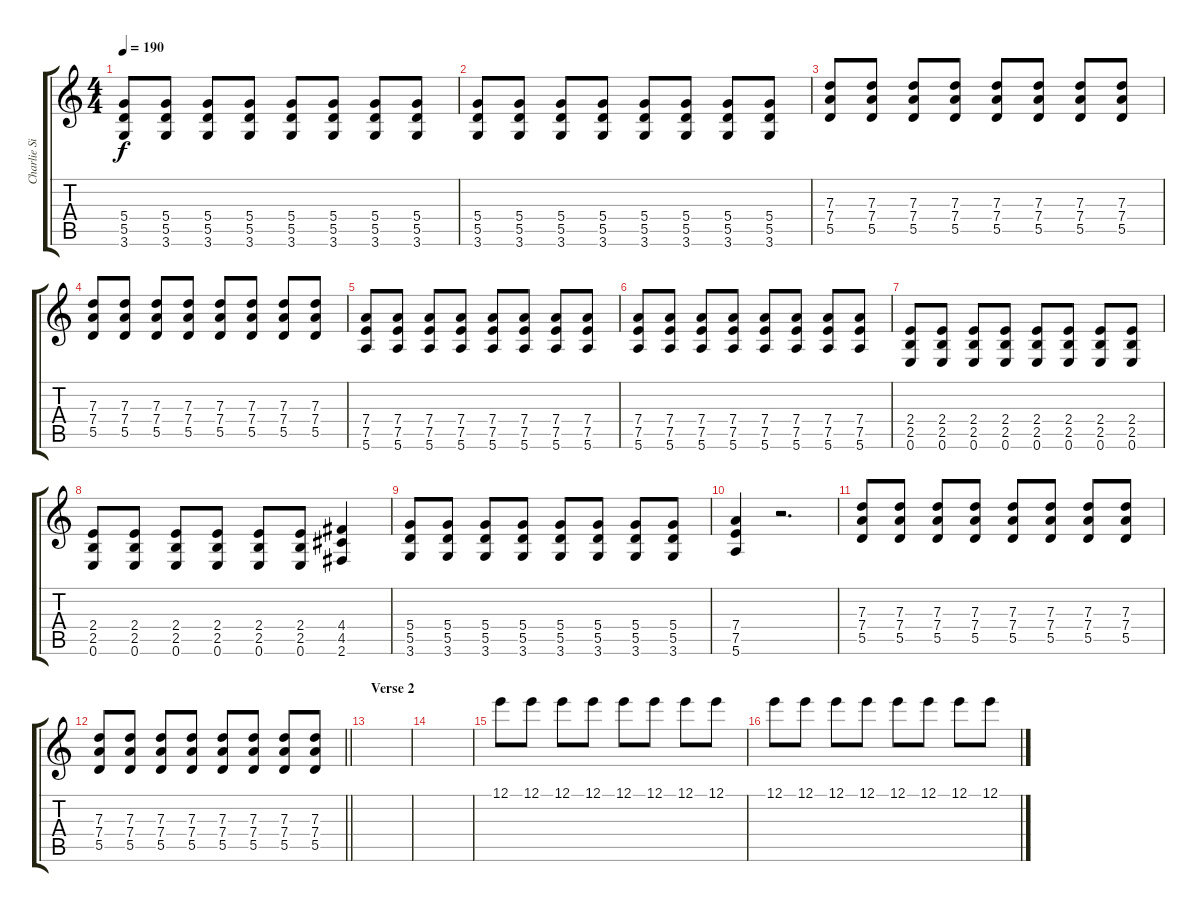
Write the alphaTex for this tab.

\track ("Charlie Simpson" "Charlie Si") {instrument distortionguitar}
\staff {score tabs}
\tuning (E4 B3 G3 D3 A2 E2) {hide}
\ts (4 4)
\tempo 190
\clef g2
\ks c
(5.4 5.5 3.6).8{dy f} (5.4 5.5 3.6).8 (5.4 5.5 3.6).8 (5.4 5.5 3.6).8 (5.4 5.5 3.6).8 (5.4 5.5 3.6).8 (5.4 5.5 3.6).8 (5.4 5.5 3.6).8 |
(5.4 5.5 3.6).8 (5.4 5.5 3.6).8 (5.4 5.5 3.6).8 (5.4 5.5 3.6).8 (5.4 5.5 3.6).8 (5.4 5.5 3.6).8 (5.4 5.5 3.6).8 (5.4 5.5 3.6).8 |
(7.3 7.4 5.5).8 (7.3 7.4 5.5).8 (7.3 7.4 5.5).8 (7.3 7.4 5.5).8 (7.3 7.4 5.5).8 (7.3 7.4 5.5).8 (7.3 7.4 5.5).8 (7.3 7.4 5.5).8 |
(7.3 7.4 5.5).8 (7.3 7.4 5.5).8 (7.3 7.4 5.5).8 (7.3 7.4 5.5).8 (7.3 7.4 5.5).8 (7.3 7.4 5.5).8 (7.3 7.4 5.5).8 (7.3 7.4 5.5).8 |
(7.4 7.5 5.6).8 (7.4 7.5 5.6).8 (7.4 7.5 5.6).8 (7.4 7.5 5.6).8 (7.4 7.5 5.6).8 (7.4 7.5 5.6).8 (7.4 7.5 5.6).8 (7.4 7.5 5.6).8 |
(7.4 7.5 5.6).8 (7.4 7.5 5.6).8 (7.4 7.5 5.6).8 (7.4 7.5 5.6).8 (7.4 7.5 5.6).8 (7.4 7.5 5.6).8 (7.4 7.5 5.6).8 (7.4 7.5 5.6).8 |
(2.4 2.5 0.6).8 (2.4 2.5 0.6).8 (2.4 2.5 0.6).8 (2.4 2.5 0.6).8 (2.4 2.5 0.6).8 (2.4 2.5 0.6).8 (2.4 2.5 0.6).8 (2.4 2.5 0.6).8 |
(2.4 2.5 0.6).8 (2.4 2.5 0.6).8 (2.4 2.5 0.6).8 (2.4 2.5 0.6).8 (2.4 2.5 0.6).8 (2.4 2.5 0.6).8 (4.4 4.5 2.6).4 |
(5.4 5.5 3.6).8 (5.4 5.5 3.6).8 (5.4 5.5 3.6).8 (5.4 5.5 3.6).8 (5.4 5.5 3.6).8 (5.4 5.5 3.6).8 (5.4 5.5 3.6).8 (5.4 5.5 3.6).8 |
(7.4 7.5 5.6).4 r.2{d} |
(7.3 7.4 5.5).8 (7.3 7.4 5.5).8 (7.3 7.4 5.5).8 (7.3 7.4 5.5).8 (7.3 7.4 5.5).8 (7.3 7.4 5.5).8 (7.3 7.4 5.5).8 (7.3 7.4 5.5).8 |
\barLineRight lightlight
(7.3 7.4 5.5).8 (7.3 7.4 5.5).8 (7.3 7.4 5.5).8 (7.3 7.4 5.5).8 (7.3 7.4 5.5).8 (7.3 7.4 5.5).8 (7.3 7.4 5.5).8 (7.3 7.4 5.5).8 |
\section ("" "Verse 2")
|
|
12.1.8 12.1.8 12.1.8 12.1.8 12.1.8 12.1.8 12.1.8 12.1.8 |
12.1.8 12.1.8 12.1.8 12.1.8 12.1.8 12.1.8 12.1.8 12.1.8
